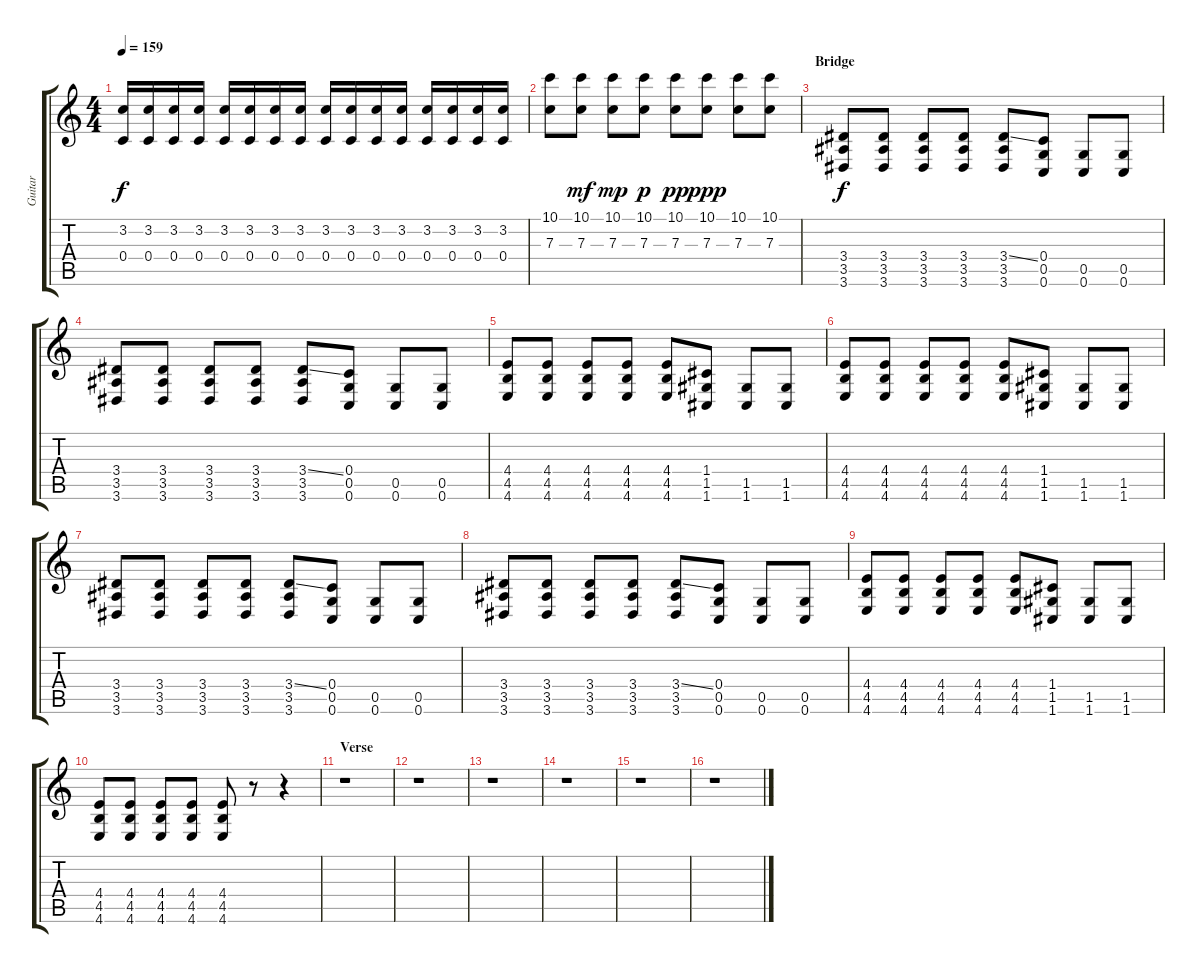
\track ("Guitar" "Guitar") {instrument distortionguitar}
\staff {score tabs}
\tuning (D4 A3 F3 C3 G2 C2) {hide}
\ts (4 4)
\tempo 159
\clef g2
\ks c
(3.2 0.4).16{dy f} (3.2 0.4).16 (3.2 0.4).16 (3.2 0.4).16 (3.2 0.4).16 (3.2 0.4).16 (3.2 0.4).16 (3.2 0.4).16 (3.2 0.4).16 (3.2 0.4).16 (3.2 0.4).16 (3.2 0.4).16 (3.2 0.4).16 (3.2 0.4).16 (3.2 0.4).16 (3.2 0.4).16 |
(10.1 7.3).8 (10.1 7.3).8{dy mf} (10.1 7.3).8{dy mp} (10.1 7.3).8{dy p} (10.1 7.3).8{dy pp} (10.1 7.3).8{dy ppp} (10.1 7.3).8 (10.1 7.3).8 |
\section ("" "Bridge")
(3.4 3.5 3.6).8{dy f} (3.4 3.5 3.6).8 (3.4 3.5 3.6).8 (3.4 3.5 3.6).8 (3.4{ss} 3.5 3.6).8 (0.4 0.5 0.6).8 (0.5 0.6).8 (0.5 0.6).8 |
(3.4 3.5 3.6).8 (3.4 3.5 3.6).8 (3.4 3.5 3.6).8 (3.4 3.5 3.6).8 (3.4{ss} 3.5 3.6).8 (0.4 0.5 0.6).8 (0.5 0.6).8 (0.5 0.6).8 |
(4.4 4.5 4.6).8 (4.4 4.5 4.6).8 (4.4 4.5 4.6).8 (4.4 4.5 4.6).8 (4.4 4.5 4.6).8 (1.4 1.5 1.6).8 (1.5 1.6).8 (1.5 1.6).8 |
(4.4 4.5 4.6).8 (4.4 4.5 4.6).8 (4.4 4.5 4.6).8 (4.4 4.5 4.6).8 (4.4 4.5 4.6).8 (1.4 1.5 1.6).8 (1.5 1.6).8 (1.5 1.6).8 |
(3.4 3.5 3.6).8 (3.4 3.5 3.6).8 (3.4 3.5 3.6).8 (3.4 3.5 3.6).8 (3.4{ss} 3.5 3.6).8 (0.4 0.5 0.6).8 (0.5 0.6).8 (0.5 0.6).8 |
(3.4 3.5 3.6).8 (3.4 3.5 3.6).8 (3.4 3.5 3.6).8 (3.4 3.5 3.6).8 (3.4{ss} 3.5 3.6).8 (0.4 0.5 0.6).8 (0.5 0.6).8 (0.5 0.6).8 |
(4.4 4.5 4.6).8 (4.4 4.5 4.6).8 (4.4 4.5 4.6).8 (4.4 4.5 4.6).8 (4.4 4.5 4.6).8 (1.4 1.5 1.6).8 (1.5 1.6).8 (1.5 1.6).8 |
(4.4 4.5 4.6).8 (4.4 4.5 4.6).8 (4.4 4.5 4.6).8 (4.4 4.5 4.6).8 (4.4 4.5 4.6).8 r.8 r.4 |
\section ("" "Verse")
r.1 |
r.1 |
r.1 |
r.1 |
r.1 |
r.1
